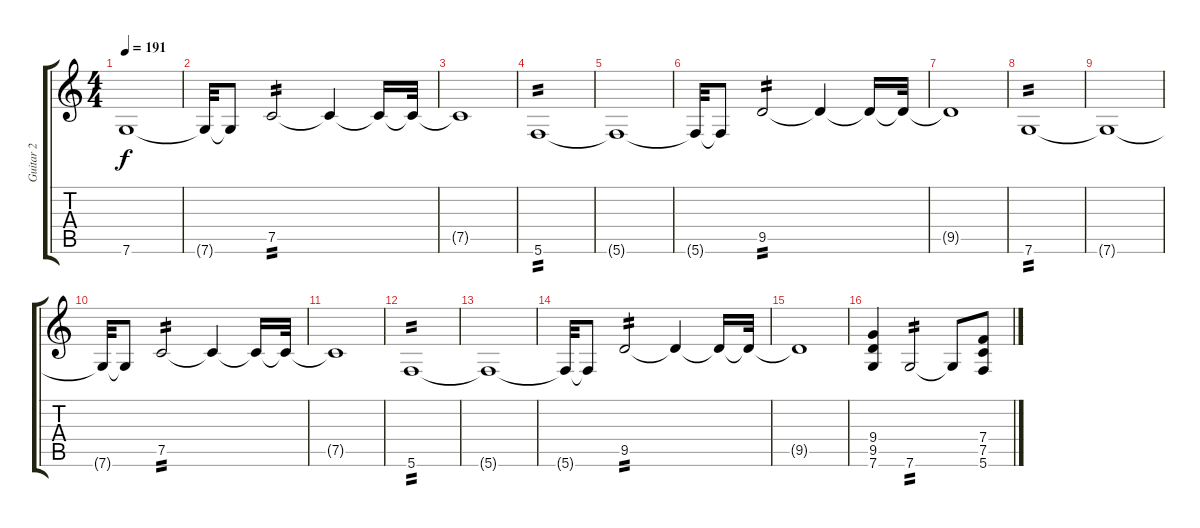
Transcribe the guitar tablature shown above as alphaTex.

\track ("Guitar 2" "Guitar 2") {instrument distortionguitar}
\staff {score tabs}
\tuning (C4 G3 Eb3 Bb2 F2 C2) {hide}
\ts (4 4)
\tempo 191
\clef g2
\ks c
7.6{t}.1{dy f} |
7.6{t}.32 7.6{t}.8 7.5.2{tp 2} 7.5{t}.4 7.5{t}.16 7.5{t}.32 |
7.5{t}.1 |
5.6.1{tp 2} |
5.6{t}.1 |
5.6{t}.32 5.6{t}.8 9.5.2{tp 2} 9.5{t}.4 9.5{t}.16 9.5{t}.32 |
9.5{t}.1 |
7.6.1{tp 2} |
7.6{t}.1 |
7.6{t}.32 7.6{t}.8 7.5.2{tp 2} 7.5{t}.4 7.5{t}.16 7.5{t}.32 |
7.5{t}.1 |
5.6.1{tp 2} |
5.6{t}.1 |
5.6{t}.32 5.6{t}.8 9.5.2{tp 2} 9.5{t}.4 9.5{t}.16 9.5{t}.32 |
9.5{t}.1 |
(9.4 9.5 7.6).4 7.6.2{tp 2} 7.6{t}.8 (7.4 7.5 5.6).8
